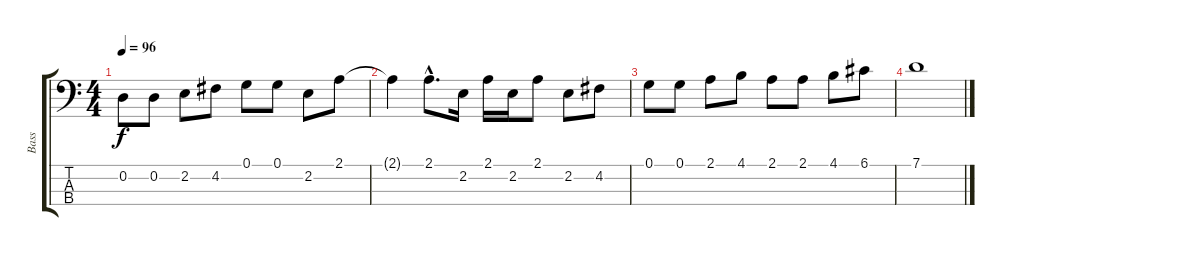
\track ("Bass" "Bass") {instrument electricbassfinger}
\staff {score tabs}
\tuning (G2 D2 A1 E1) {hide}
\ts (4 4)
\tempo 96
\clef f4
\ks c
0.2.8{dy f} 0.2.8 2.2.8 4.2.8 0.1.8 0.1.8 2.2.8 2.1.8 |
2.1{t}.4 2.1{hac}.8{d} 2.2.16 2.1.16 2.2.16 2.1.8 2.2.8 4.2.8 |
0.1.8 0.1.8 2.1.8 4.1.8 2.1.8 2.1.8 4.1.8 6.1.8 |
7.1.1
